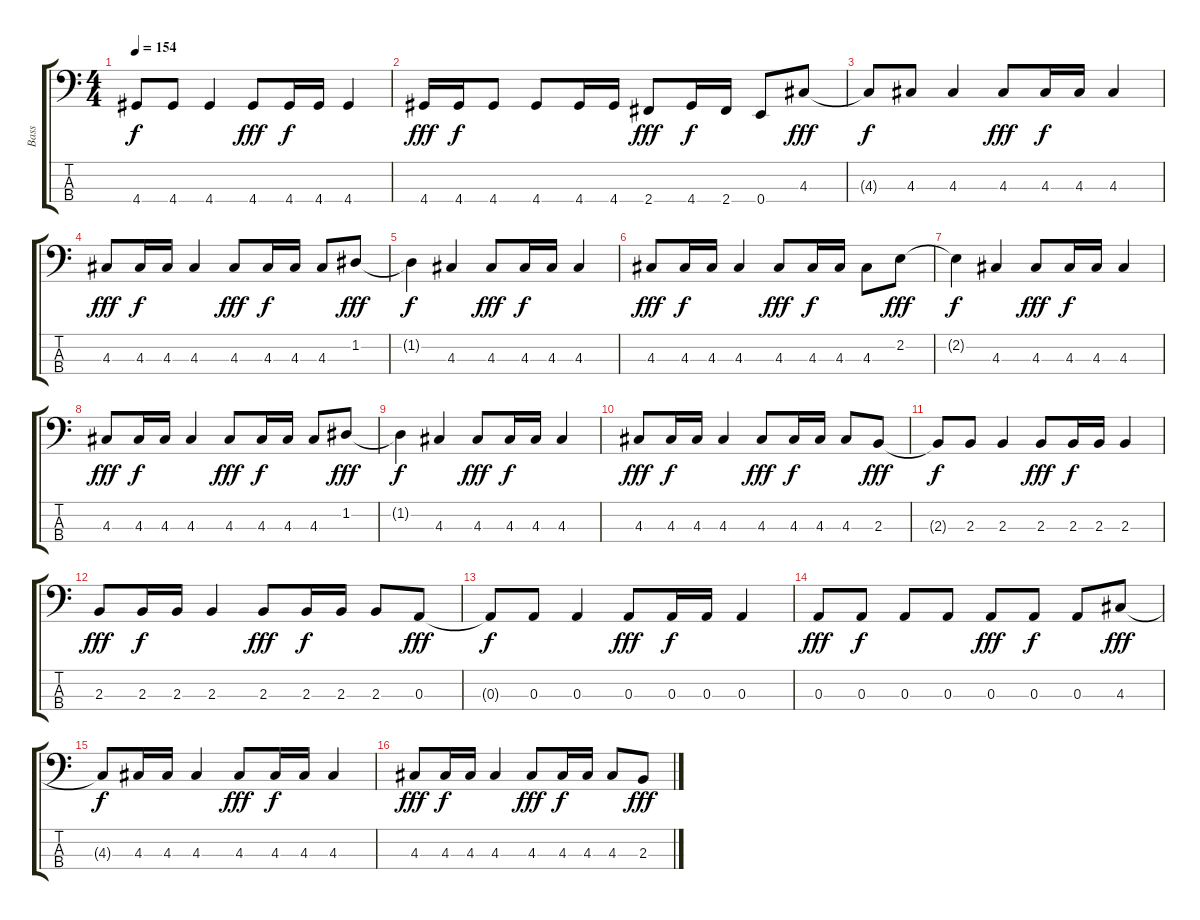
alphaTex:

\track ("Bass" "Bass") {instrument slapbass1}
\staff {score tabs}
\tuning (G2 D2 A1 E1) {hide}
\ts (4 4)
\tempo 154
\clef f4
\ks c
4.4{t}.8{dy f} 4.4.8 4.4.4 4.4.8{dy fff} 4.4.16{dy f} 4.4.16 4.4.4 |
4.4.16{dy fff} 4.4.16{dy f} 4.4.8 4.4.8 4.4.16 4.4.16 2.4.8{dy fff} 4.4.16{dy f} 2.4.16 0.4.8 4.3.8{dy fff} |
4.3{t}.8{dy f} 4.3.8 4.3.4 4.3.8{dy fff} 4.3.16{dy f} 4.3.16 4.3.4 |
4.3.8{dy fff} 4.3.16{dy f} 4.3.16 4.3.4 4.3.8{dy fff} 4.3.16{dy f} 4.3.16 4.3.8 1.2.8{dy fff} |
1.2{t}.4{dy f} 4.3.4 4.3.8{dy fff} 4.3.16{dy f} 4.3.16 4.3.4 |
4.3.8{dy fff} 4.3.16{dy f} 4.3.16 4.3.4 4.3.8{dy fff} 4.3.16{dy f} 4.3.16 4.3.8 2.2.8{dy fff} |
2.2{t}.4{dy f} 4.3.4 4.3.8{dy fff} 4.3.16{dy f} 4.3.16 4.3.4 |
4.3.8{dy fff} 4.3.16{dy f} 4.3.16 4.3.4 4.3.8{dy fff} 4.3.16{dy f} 4.3.16 4.3.8 1.2.8{dy fff} |
1.2{t}.4{dy f} 4.3.4 4.3.8{dy fff} 4.3.16{dy f} 4.3.16 4.3.4 |
4.3.8{dy fff} 4.3.16{dy f} 4.3.16 4.3.4 4.3.8{dy fff} 4.3.16{dy f} 4.3.16 4.3.8 2.3.8{dy fff} |
2.3{t}.8{dy f} 2.3.8 2.3.4 2.3.8{dy fff} 2.3.16{dy f} 2.3.16 2.3.4 |
2.3.8{dy fff} 2.3.16{dy f} 2.3.16 2.3.4 2.3.8{dy fff} 2.3.16{dy f} 2.3.16 2.3.8 0.3.8{dy fff} |
0.3{t}.8{dy f} 0.3.8 0.3.4 0.3.8{dy fff} 0.3.16{dy f} 0.3.16 0.3.4 |
0.3.8{dy fff} 0.3.8{dy f} 0.3.8 0.3.8 0.3.8{dy fff} 0.3.8{dy f} 0.3.8 4.3.8{dy fff} |
4.3{t}.8{dy f} 4.3.16 4.3.16 4.3.4 4.3.8{dy fff} 4.3.16{dy f} 4.3.16 4.3.4 |
4.3.8{dy fff} 4.3.16{dy f} 4.3.16 4.3.4 4.3.8{dy fff} 4.3.16{dy f} 4.3.16 4.3.8 2.3.8{dy fff}
